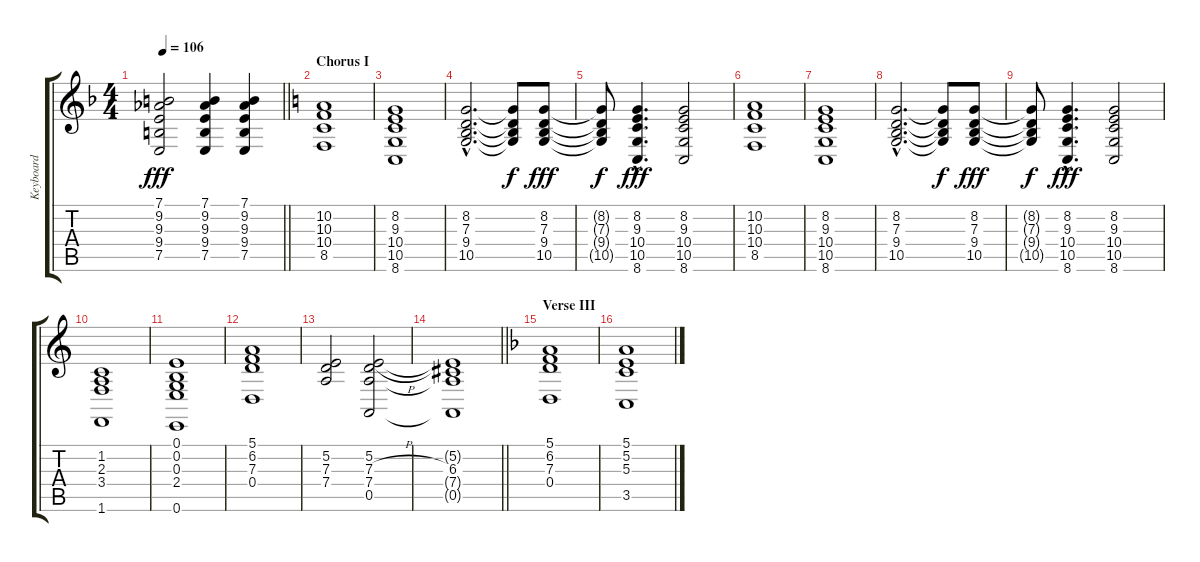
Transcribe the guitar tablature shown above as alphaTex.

\track ("Keyboard" "Keyboard") {instrument synthstrings2}
\staff {score tabs}
\tuning (E4 B3 G3 D3 A2 E2) {hide}
\ts (4 4)
\tempo 106
\clef g2
\barLineRight lightlight
\ks f
(7.1 9.2 9.3 9.4 7.5).2{dy fff} (7.1 9.2 9.3 9.4 7.5).4 (7.1 9.2 9.3 9.4 7.5).4 |
\section ("" "Chorus I")
\ks c
(10.2 10.3 10.4 8.5).1 |
(8.2 9.3 10.4 10.5 8.6).1 |
(8.2{hac} 7.3{hac} 9.4{hac} 10.5{hac}).2{d} (8.2{t} 7.3{t} 9.4{t} 10.5{t}).8{dy f} (8.2 7.3 9.4 10.5).8{dy fff} |
(8.2{t} 7.3{t} 9.4{t} 10.5{t}).8{dy f} (8.2{hac} 9.3{hac} 10.4{hac} 10.5{hac} 8.6{hac}).4{d dy fff} (8.2 9.3 10.4 10.5 8.6).2 |
(10.2 10.3 10.4 8.5).1 |
(8.2 9.3 10.4 10.5 8.6).1 |
(8.2{hac} 7.3{hac} 9.4{hac} 10.5{hac}).2{d} (8.2{t} 7.3{t} 9.4{t} 10.5{t}).8{dy f} (8.2 7.3 9.4 10.5).8{dy fff} |
(8.2{t} 7.3{t} 9.4{t} 10.5{t}).8{dy f} (8.2{hac} 9.3{hac} 10.4{hac} 10.5{hac} 8.6{hac}).4{d dy fff} (8.2 9.3 10.4 10.5 8.6).2 |
(1.2 2.3 3.4 1.6).1 |
(0.1 0.2 0.3 2.4 0.6).1 |
(5.1 6.2 7.3 0.4).1 |
(5.2 7.3 7.4).2 (5.2 7.3{h} 7.4 0.5).2 |
\barLineRight lightlight
(5.2{t} 6.3 7.4{t} 0.5{t}).1 |
\section ("" "Verse III")
\ks f
(5.1 6.2 7.3 0.4).1 |
(5.1 5.2 5.3 3.5).1
